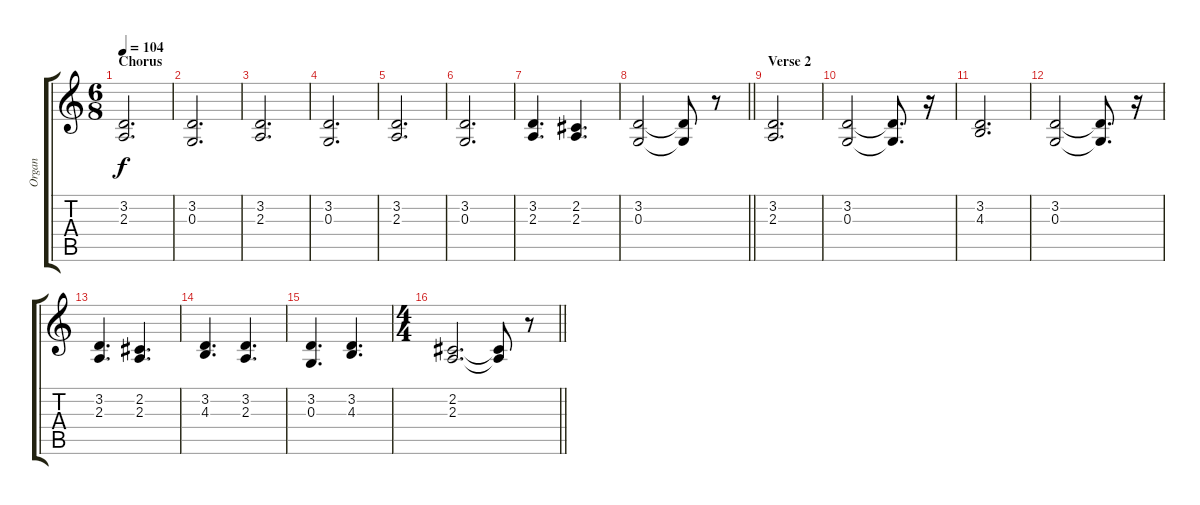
\track ("Organ" "Organ") {instrument percussiveorgan}
\staff {score tabs}
\tuning (E4 B3 G3 D3 A2 E2) {hide}
\ts (6 8)
\section ("" "Chorus")
\tempo 104
\clef g2
\ks c
(3.2 2.3).2{d dy f} |
(3.2 0.3).2{d} |
(3.2 2.3).2{d} |
(3.2 0.3).2{d} |
(3.2 2.3).2{d} |
(3.2 0.3).2{d} |
(3.2 2.3).4{d} (2.2 2.3).4{d} |
\barLineRight lightlight
(3.2 0.3).2 (3.2{t} 0.3{t}).8 r.8 |
\section ("" "Verse 2")
(3.2 2.3).2{d} |
(3.2 0.3).2 (3.2{t} 0.3{t}).8{d} r.16 |
(3.2 4.3).2{d} |
(3.2 0.3).2 (3.2{t} 0.3{t}).8{d} r.16 |
(3.2 2.3).4{d} (2.2 2.3).4{d} |
(3.2 4.3).4{d} (3.2 2.3).4{d} |
(3.2 0.3).4{d} (3.2 4.3).4{d} |
\ts (4 4)
\barLineRight lightlight
(2.2 2.3).2{d} (2.2{t} 2.3{t}).8 r.8
